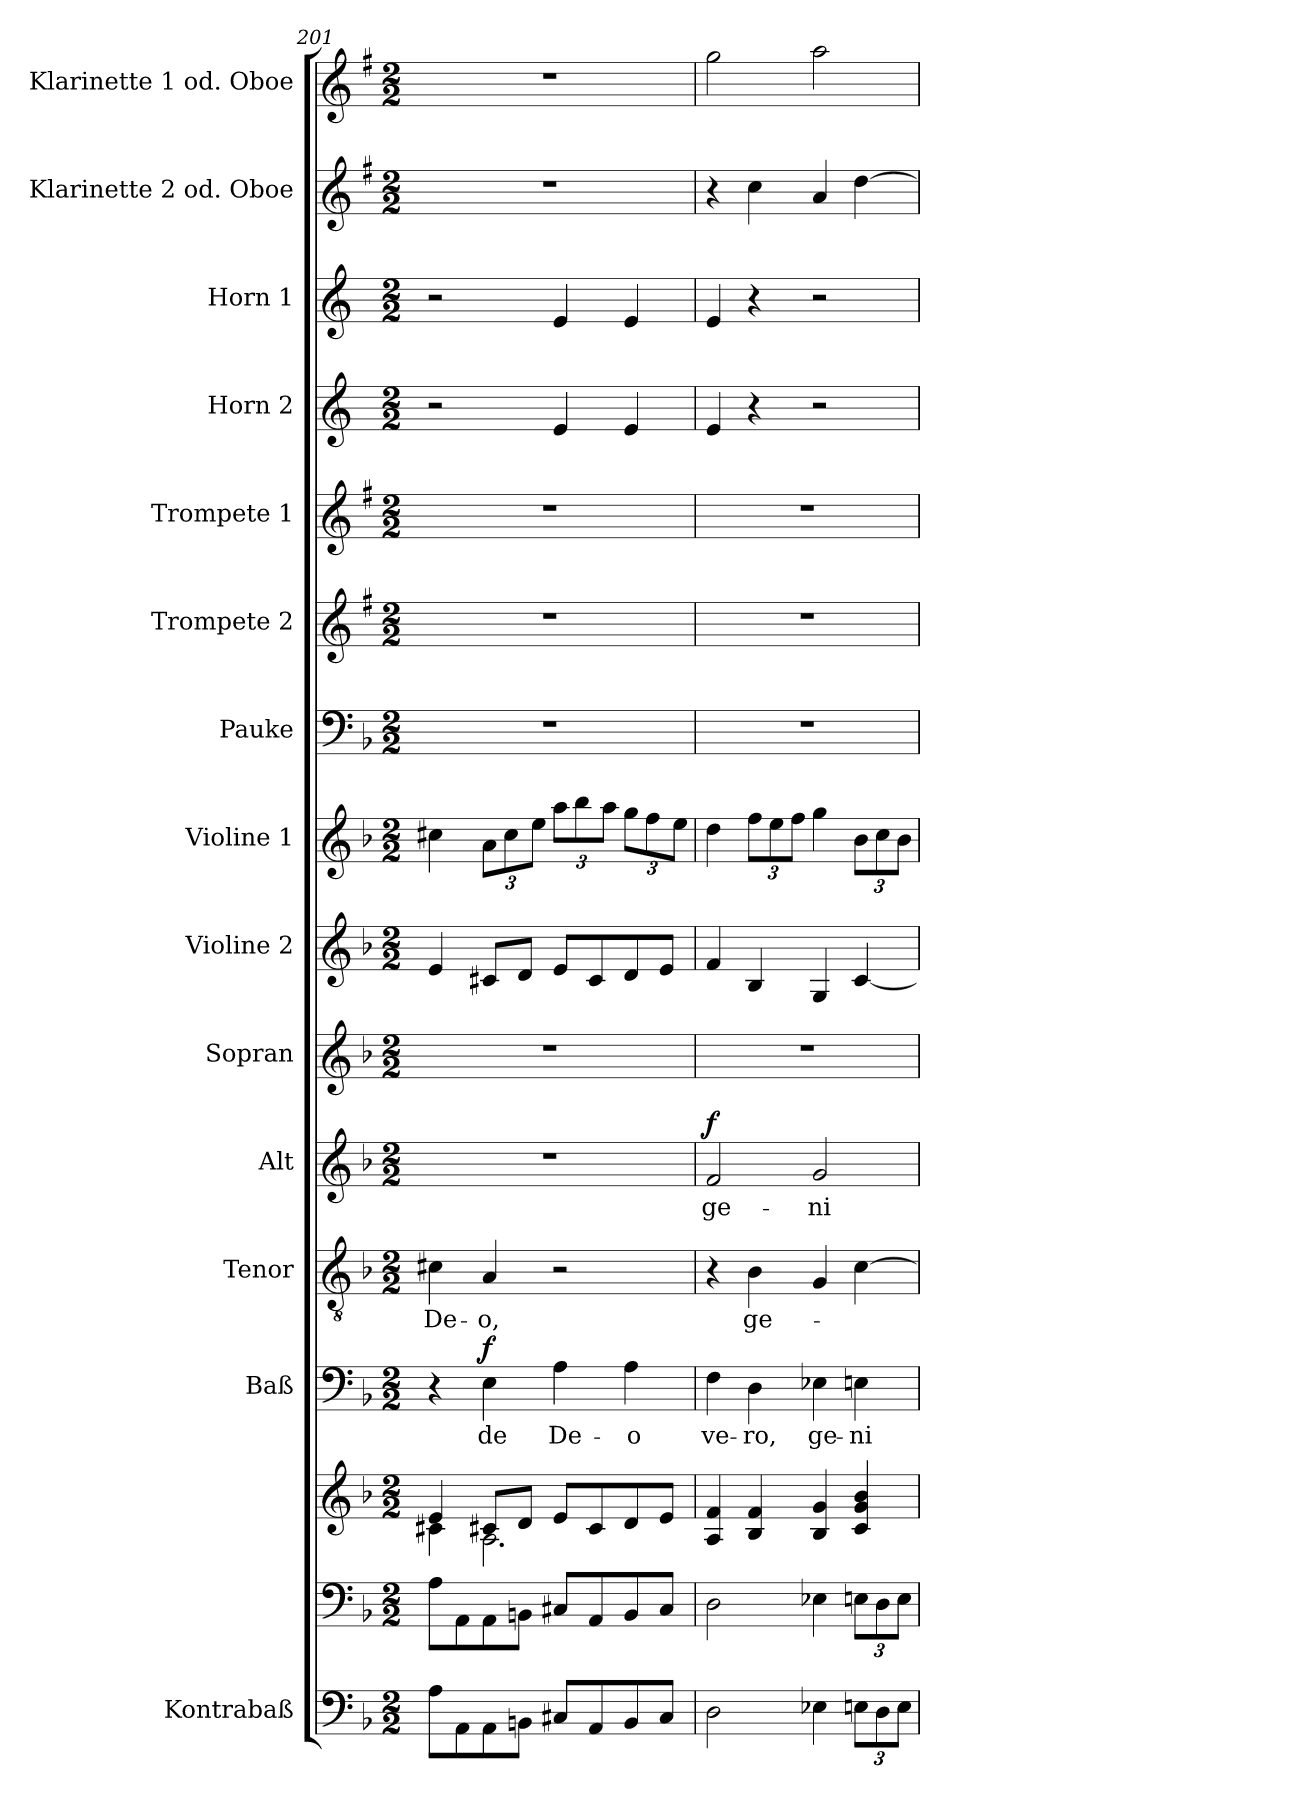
**kern	**kern	**kern	**kern	**text	**dynam	**kern	**text	**kern	**text	**dynam	**kern	**kern	**kern	**kern	**kern	**kern	**kern	**kern	**kern	**kern
*part15	*part14	*part14	*part13	*part13	*part13	*part12	*part12	*part11	*part11	*part11	*part10	*part9	*part8	*part7	*part6	*part5	*part4	*part3	*part2	*part1
*staff16	*staff15	*staff14	*staff13	*staff13	*staff13	*staff12	*staff12	*staff11	*staff11	*staff11	*staff10	*staff9	*staff8	*staff7	*staff6	*staff5	*staff4	*staff3	*staff2	*staff1
*I"Kontrabaß	*	*	*I"Baß	*	*	*I"Tenor	*	*I"Alt	*	*	*I"Sopran	*I"Violine 2	*I"Violine 1	*I"Pauke	*I"Trompete 2	*I"Trompete 1	*I"Horn 2	*I"Horn 1	*I"Klarinette 2 od. Oboe	*I"Klarinette 1 od. Oboe
*	*	*	*	*	*	*	*	*	*	*	*	*	*	*	*I'Tpt	*I'Tpt	*I'Hn	*I'Hn	*	*
*clefF4	*clefF4	*clefG2	*clefF4	*	*	*clefGv2	*	*clefG2	*	*	*clefG2	*clefG2	*clefG2	*clefF4	*clefG2	*clefG2	*clefG2	*clefG2	*clefG2	*clefG2
*ITrd7c12	*	*	*	*	*	*	*	*	*	*	*	*	*	*	*ITrd1c2	*ITrd1c2	*ITrd4c7	*ITrd4c7	*ITrd1c2	*ITrd1c2
*k[b-]	*k[b-]	*k[b-]	*k[b-]	*	*	*k[b-]	*	*k[b-]	*	*	*k[b-]	*k[b-]	*k[b-]	*k[b-]	*k[b-]	*k[b-]	*k[b-]	*k[b-]	*k[b-]	*k[b-]
*F:	*F:	*F:	*F:	*	*	*F:	*	*F:	*	*	*F:	*F:	*F:	*F:	*F:	*F:	*F:	*F:	*F:	*F:
*M2/2	*M2/2	*M2/2	*M2/2	*	*	*M2/2	*	*M2/2	*	*	*M2/2	*M2/2	*M2/2	*M2/2	*M2/2	*M2/2	*M2/2	*M2/2	*M2/2	*M2/2
=201	=201	=201	=201	=201	=201	=201	=201	=201	=201	=201	=201	=201	=201	=201	=201	=201	=201	=201	=201	=201
*	*	*^	*	*	*	*	*	*	*	*	*	*	*	*	*	*	*	*	*	*
!	!	!	!	!	!	!	!	!LO:LY:b	!	!	!	!	!	!	!	!	!	!	!	!	!
8AA\L	8A\L	4e/	4c#X\	4r	.	.	4c#X\	De-	1r	.	.	1r	4e/	4cc#X\	1r	1r	1r	2r	2r	1r	1r
8AAA\	8AA\	.	.	.	.	.	.	.	.	.	.	.	.	.	.	.	.	.	.	.	.
!	!	!	!	!	!LO:LY:b	!	!	!LO:LY:b	!	!	!	!	!	!	!	!	!	!	!	!	!
*	*	*	*	*	*	*	*	*	*	*	*	*	*	*Xbrackettup	*	*	*	*	*	*	*
!	!	!	!	!	!	!LO:DY:a	!	!	!	!	!	!	!	!	!	!	!	!	!	!	!
8AAA\	8AA\	8c#X/L	2.A\	4E\	de	f	4A/	-o,	.	.	.	.	8c#X/L	12a\L	.	.	.	.	.	.	.
.	.	.	.	.	.	.	.	.	.	.	.	.	.	12cc#\	.	.	.	.	.	.	.
8BBBn\J	8BBn\J	8d/J	.	.	.	.	.	.	.	.	.	.	8d/J	.	.	.	.	.	.	.	.
.	.	.	.	.	.	.	.	.	.	.	.	.	.	12ee\J	.	.	.	.	.	.	.
!	!	!	!	!	!LO:LY:b	!	!	!	!	!	!	!	!	!	!	!	!	!	!	!	!
8CC#X/L	8C#X/L	8e/L	.	4A\	De-	.	2r	.	.	.	.	.	8e/L	12aa\L	.	.	.	4A/	4A/	.	.
.	.	.	.	.	.	.	.	.	.	.	.	.	.	12bb-\	.	.	.	.	.	.	.
8AAA/	8AA/	8c#/	.	.	.	.	.	.	.	.	.	.	8c#/	.	.	.	.	.	.	.	.
.	.	.	.	.	.	.	.	.	.	.	.	.	.	12aa\J	.	.	.	.	.	.	.
!	!	!	!	!	!LO:LY:b	!	!	!	!	!	!	!	!	!	!	!	!	!	!	!	!
8BBB/	8BB/	8d/	.	4A\	-o	.	.	.	.	.	.	.	8d/	12gg\L	.	.	.	4A/	4A/	.	.
.	.	.	.	.	.	.	.	.	.	.	.	.	.	12ff\	.	.	.	.	.	.	.
8CC#/J	8C#/J	8e/J	.	.	.	.	.	.	.	.	.	.	8e/J	.	.	.	.	.	.	.	.
.	.	.	.	.	.	.	.	.	.	.	.	.	.	12ee\J	.	.	.	.	.	.	.
*	*	*v	*v	*	*	*	*	*	*	*	*	*	*	*	*	*	*	*	*	*	*
!!LO:PB:g=z
=202	=202	=202	=202	=202	=202	=202	=202	=202	=202	=202	=202	=202	=202	=202	=202	=202	=202	=202	=202	=202
!	!	!	!	!LO:LY:b	!	!	!	!	!LO:LY:b	!LO:DY:a	!	!	!	!	!	!	!	!	!	!
2DD\	2D\	4A/ 4f/	4F\	ve-	.	4r	.	2f/	ge-	f	1r	4f/	4dd\	1r	1r	1r	4A/	4A/	4r	2ff\
!	!	!	!	!LO:LY:b	!	!	!LO:LY:b	!	!	!	!	!	!	!	!	!	!	!	!	!
.	.	4B-/ 4f/	4D\	-ro,	.	4B-\	ge-	.	.	.	.	4B-/	12ff\L	.	.	.	4r	4r	4b-\	.
.	.	.	.	.	.	.	.	.	.	.	.	.	12ee\	.	.	.	.	.	.	.
.	.	.	.	.	.	.	.	.	.	.	.	.	12ff\J	.	.	.	.	.	.	.
!	!	!	!	!LO:LY:b	!	!	!	!	!LO:LY:b	!	!	!	!	!	!	!	!	!	!	!
4EE-X\	4E-X\	4B-/ 4g/	4E-X\	ge-	.	4G/	.	2g/	-ni-	.	.	4G/	4gg\	.	.	.	2r	2r	4g/	2gg\
!	!	!	!	!LO:LY:b	!	!	!	!	!	!	!	!	!	!	!	!	!	!	!	!
12EEn\L	12En\L	4c/ 4g/ 4b-/	4En\	-ni-	.	[4c\	.	.	.	.	.	[4c/	12b-\L	.	.	.	.	.	[4cc\	.
12DD\	12D\	.	.	.	.	.	.	.	.	.	.	.	12cc\	.	.	.	.	.	.	.
12EE\J	12E\J	.	.	.	.	.	.	.	.	.	.	.	12b-\J	.	.	.	.	.	.	.
=	=	=	=	=	=	=	=	=	=	=	=	=	=	=	=	=	=	=	=	=
*-	*-	*-	*-	*-	*-	*-	*-	*-	*-	*-	*-	*-	*-	*-	*-	*-	*-	*-	*-	*-
